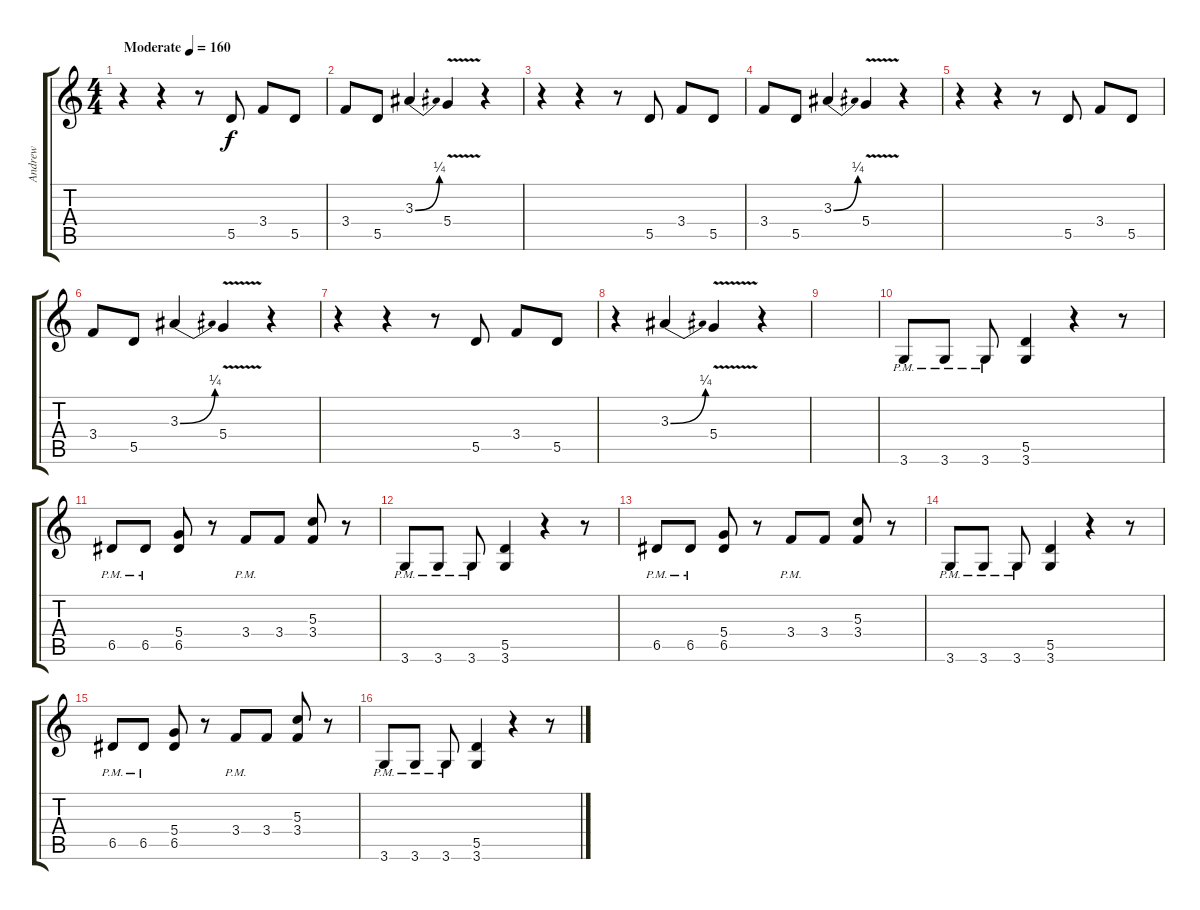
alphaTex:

\track ("Andrew" "Andrew") {instrument distortionguitar}
\staff {score tabs}
\tuning (E4 B3 G3 D3 A2 E2) {hide}
\ts (4 4)
\tempo (160 "Moderate")
\clef g2
\ks c
r.4{dy f instrument distortionguitar} r.4 r.8 5.5.8 3.4.8 5.5.8 |
3.4.8 5.5.8 3.3{be (bend 0 0 60 1)}.4 5.4{v}.4 r.4 |
r.4 r.4 r.8 5.5.8 3.4.8 5.5.8 |
3.4.8 5.5.8 3.3{be (bend 0 0 60 1)}.4 5.4{v}.4 r.4 |
r.4 r.4 r.8 5.5.8 3.4.8 5.5.8 |
3.4.8 5.5.8 3.3{be (bend 0 0 60 1)}.4 5.4{v}.4 r.4 |
r.4 r.4 r.8 5.5.8 3.4.8 5.5.8 |
r.4 3.3{be (bend 0 0 60 1)}.4 5.4{v}.4 r.4 |
|
3.6{pm}.8 3.6{pm}.8 3.6{pm}.8 (5.5 3.6).4 r.4 r.8 |
6.5{pm}.8 6.5{pm}.8 (5.4 6.5).8 r.8 3.4{pm}.8 3.4.8 (5.3 3.4).8 r.8 |
3.6{pm}.8 3.6{pm}.8 3.6{pm}.8 (5.5 3.6).4 r.4 r.8 |
6.5{pm}.8 6.5{pm}.8 (5.4 6.5).8 r.8 3.4{pm}.8 3.4.8 (5.3 3.4).8 r.8 |
3.6{pm}.8 3.6{pm}.8 3.6{pm}.8 (5.5 3.6).4 r.4 r.8 |
6.5{pm}.8 6.5{pm}.8 (5.4 6.5).8 r.8 3.4{pm}.8 3.4.8 (5.3 3.4).8 r.8 |
3.6{pm}.8 3.6{pm}.8 3.6{pm}.8 (5.5 3.6).4 r.4 r.8
